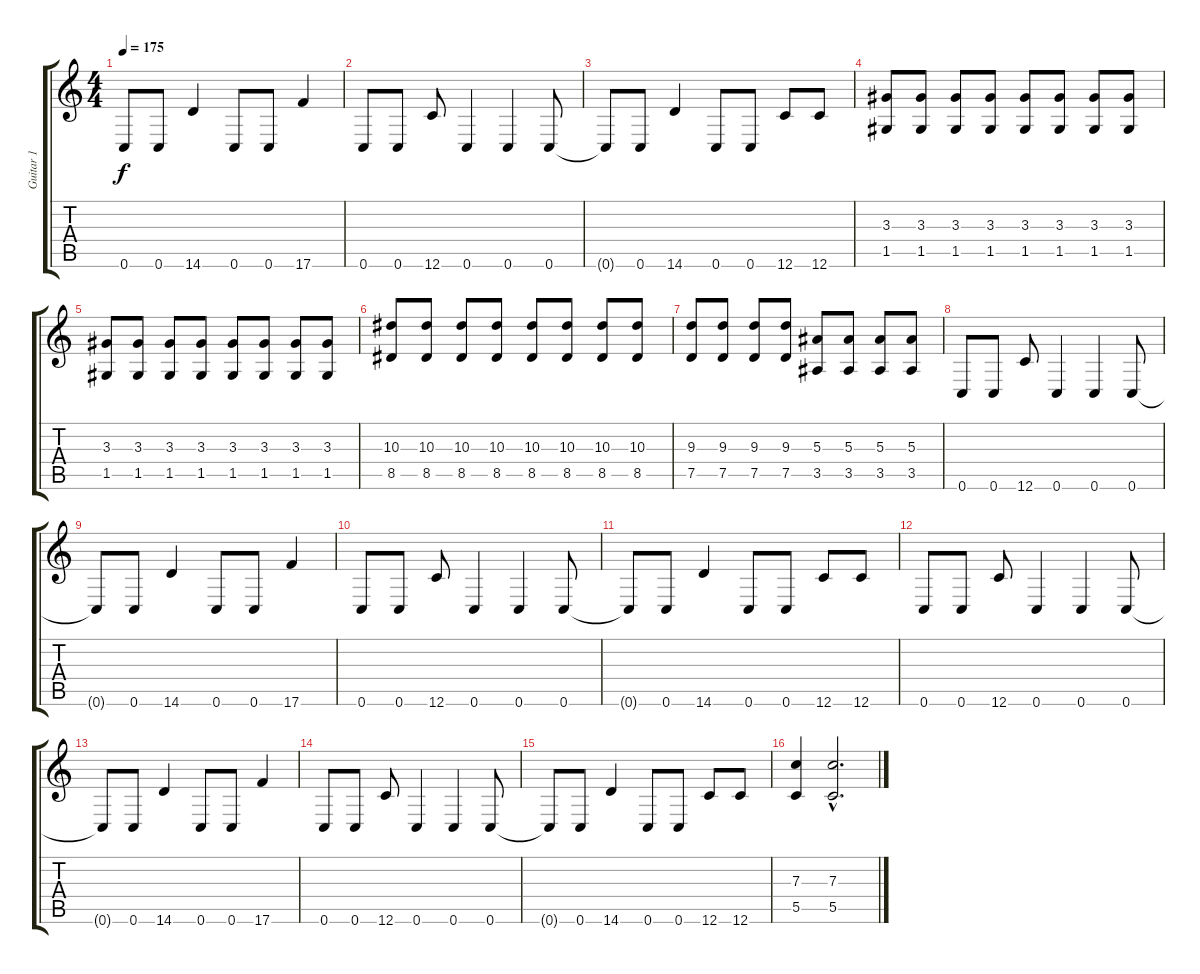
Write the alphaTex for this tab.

\track ("Guitar 1" "Guitar 1") {instrument distortionguitar}
\staff {score tabs}
\tuning (D4 A3 F3 C3 G2 C2) {hide}
\ts (4 4)
\tempo 175
\clef g2
\ks c
0.6{t}.8{dy f} 0.6.8 14.6.4 0.6.8 0.6.8 17.6.4 |
0.6.8 0.6.8 12.6.8 0.6.4 0.6.4 0.6.8 |
0.6{t}.8 0.6.8 14.6.4 0.6.8 0.6.8 12.6.8 12.6.8 |
(3.3 1.5).8 (3.3 1.5).8 (3.3 1.5).8 (3.3 1.5).8 (3.3 1.5).8 (3.3 1.5).8 (3.3 1.5).8 (3.3 1.5).8 |
(3.3 1.5).8 (3.3 1.5).8 (3.3 1.5).8 (3.3 1.5).8 (3.3 1.5).8 (3.3 1.5).8 (3.3 1.5).8 (3.3 1.5).8 |
(10.3 8.5).8 (10.3 8.5).8 (10.3 8.5).8 (10.3 8.5).8 (10.3 8.5).8 (10.3 8.5).8 (10.3 8.5).8 (10.3 8.5).8 |
(9.3 7.5).8 (9.3 7.5).8 (9.3 7.5).8 (9.3 7.5).8 (5.3 3.5).8 (5.3 3.5).8 (5.3 3.5).8 (5.3 3.5).8 |
0.6.8 0.6.8 12.6.8 0.6.4 0.6.4 0.6.8 |
0.6{t}.8 0.6.8 14.6.4 0.6.8 0.6.8 17.6.4 |
0.6.8 0.6.8 12.6.8 0.6.4 0.6.4 0.6.8 |
0.6{t}.8 0.6.8 14.6.4 0.6.8 0.6.8 12.6.8 12.6.8 |
0.6.8 0.6.8 12.6.8 0.6.4 0.6.4 0.6.8 |
0.6{t}.8 0.6.8 14.6.4 0.6.8 0.6.8 17.6.4 |
0.6.8 0.6.8 12.6.8 0.6.4 0.6.4 0.6.8 |
0.6{t}.8 0.6.8 14.6.4 0.6.8 0.6.8 12.6.8 12.6.8 |
(7.3 5.5).4 (7.3{hac} 5.5{hac}).2{d}
